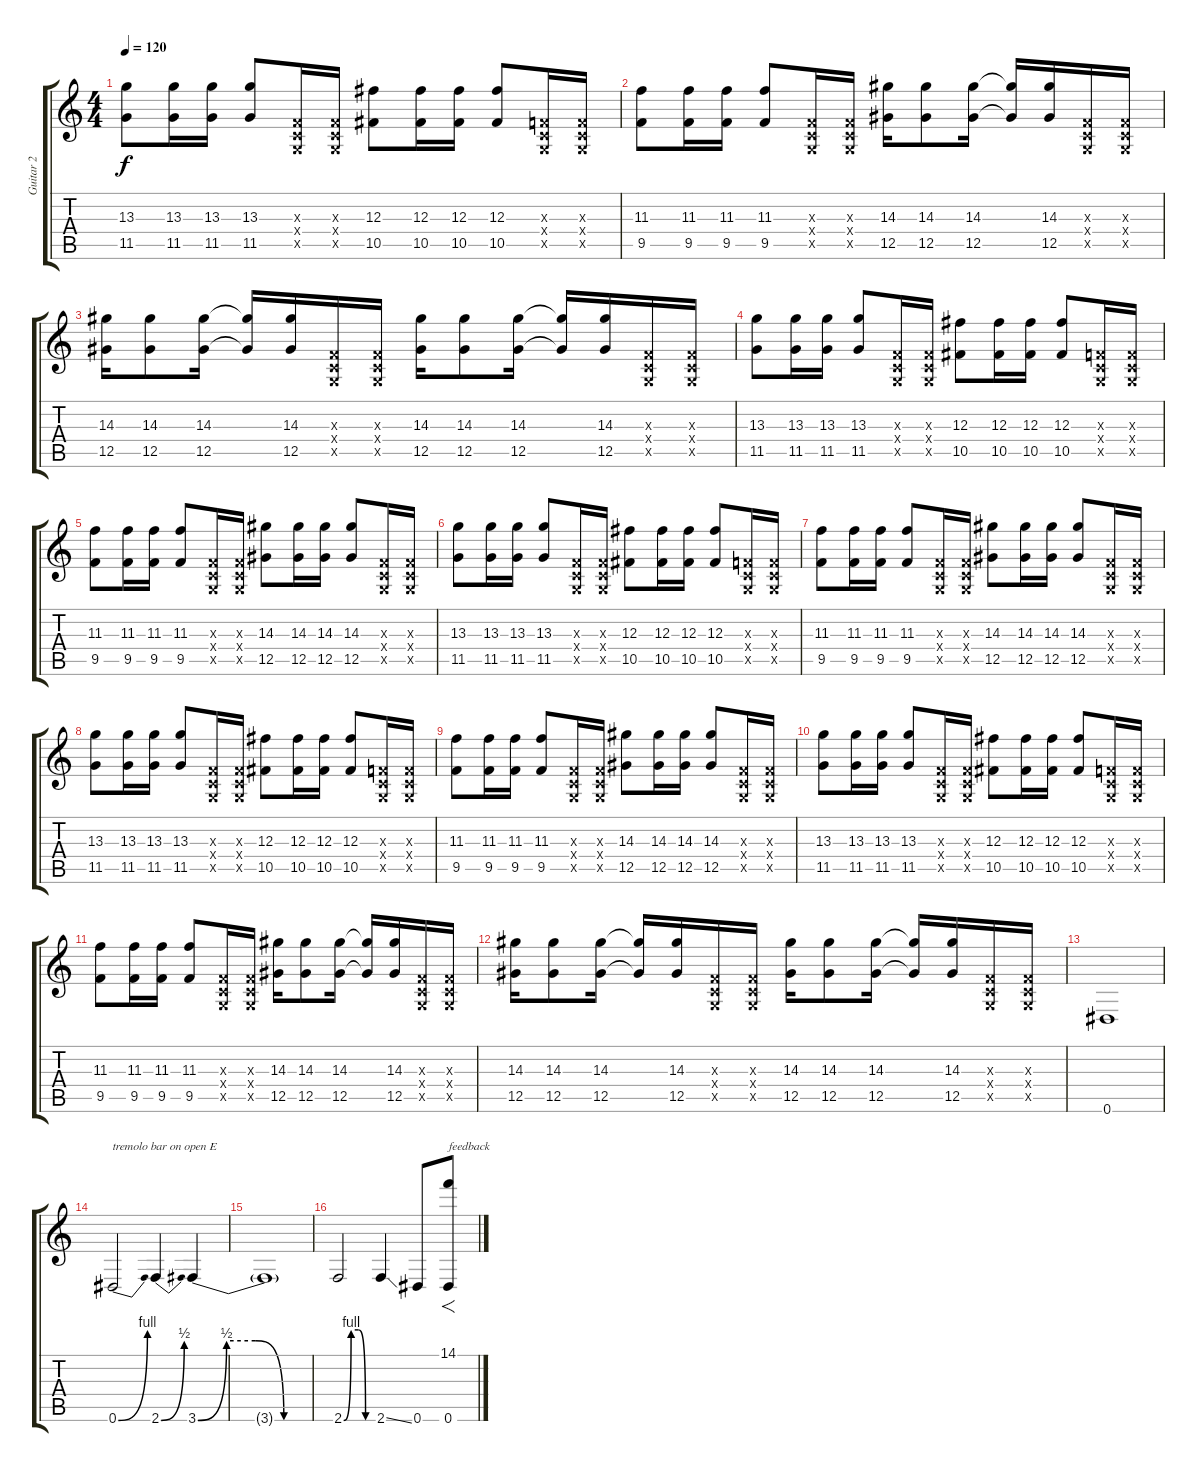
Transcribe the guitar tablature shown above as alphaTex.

\track ("Guitar 2" "Guitar 2") {instrument overdrivenguitar}
\staff {score tabs}
\tuning (Eb4 Bb3 Gb3 Db3 Ab2 Eb2) {hide}
\ts (4 4)
\tempo 120
\clef g2
\ks c
(13.3 11.5).8{dy f} (13.3 11.5).16 (13.3 11.5).16 (13.3 11.5).8 (-1.3{x} -1.4{x} -1.5{x}).16 (-1.3{x} -1.4{x} -1.5{x}).16 (12.3 10.5).8 (12.3 10.5).16 (12.3 10.5).16 (12.3 10.5).8 (-1.3{x} -1.4{x} -1.5{x}).16 (-1.3{x} -1.4{x} -1.5{x}).16 |
(11.3 9.5).8 (11.3 9.5).16 (11.3 9.5).16 (11.3 9.5).8 (-1.3{x} -1.4{x} -1.5{x}).16 (-1.3{x} -1.4{x} -1.5{x}).16 (14.3 12.5).16 (14.3 12.5).8 (14.3 12.5).16 (14.3{t} 12.5{t}).16 (14.3 12.5).16 (-1.3{x} -1.4{x} -1.5{x}).16 (-1.3{x} -1.4{x} -1.5{x}).16 |
(14.3 12.5).16 (14.3 12.5).8 (14.3 12.5).16 (14.3{t} 12.5{t}).16 (14.3 12.5).16 (-1.3{x} -1.4{x} -1.5{x}).16 (-1.3{x} -1.4{x} -1.5{x}).16 (14.3 12.5).16 (14.3 12.5).8 (14.3 12.5).16 (14.3{t} 12.5{t}).16 (14.3 12.5).16 (-1.3{x} -1.4{x} -1.5{x}).16 (-1.3{x} -1.4{x} -1.5{x}).16 |
(13.3 11.5).8 (13.3 11.5).16 (13.3 11.5).16 (13.3 11.5).8 (-1.3{x} -1.4{x} -1.5{x}).16 (-1.3{x} -1.4{x} -1.5{x}).16 (12.3 10.5).8 (12.3 10.5).16 (12.3 10.5).16 (12.3 10.5).8 (-1.3{x} -1.4{x} -1.5{x}).16 (-1.3{x} -1.4{x} -1.5{x}).16 |
(11.3 9.5).8 (11.3 9.5).16 (11.3 9.5).16 (11.3 9.5).8 (-1.3{x} -1.4{x} -1.5{x}).16 (-1.3{x} -1.4{x} -1.5{x}).16 (14.3 12.5).8 (14.3 12.5).16 (14.3 12.5).16 (14.3 12.5).8 (-1.3{x} -1.4{x} -1.5{x}).16 (-1.3{x} -1.4{x} -1.5{x}).16 |
(13.3 11.5).8 (13.3 11.5).16 (13.3 11.5).16 (13.3 11.5).8 (-1.3{x} -1.4{x} -1.5{x}).16 (-1.3{x} -1.4{x} -1.5{x}).16 (12.3 10.5).8 (12.3 10.5).16 (12.3 10.5).16 (12.3 10.5).8 (-1.3{x} -1.4{x} -1.5{x}).16 (-1.3{x} -1.4{x} -1.5{x}).16 |
(11.3 9.5).8 (11.3 9.5).16 (11.3 9.5).16 (11.3 9.5).8 (-1.3{x} -1.4{x} -1.5{x}).16 (-1.3{x} -1.4{x} -1.5{x}).16 (14.3 12.5).8 (14.3 12.5).16 (14.3 12.5).16 (14.3 12.5).8 (-1.3{x} -1.4{x} -1.5{x}).16 (-1.3{x} -1.4{x} -1.5{x}).16 |
(13.3 11.5).8 (13.3 11.5).16 (13.3 11.5).16 (13.3 11.5).8 (-1.3{x} -1.4{x} -1.5{x}).16 (-1.3{x} -1.4{x} -1.5{x}).16 (12.3 10.5).8 (12.3 10.5).16 (12.3 10.5).16 (12.3 10.5).8 (-1.3{x} -1.4{x} -1.5{x}).16 (-1.3{x} -1.4{x} -1.5{x}).16 |
(11.3 9.5).8 (11.3 9.5).16 (11.3 9.5).16 (11.3 9.5).8 (-1.3{x} -1.4{x} -1.5{x}).16 (-1.3{x} -1.4{x} -1.5{x}).16 (14.3 12.5).8 (14.3 12.5).16 (14.3 12.5).16 (14.3 12.5).8 (-1.3{x} -1.4{x} -1.5{x}).16 (-1.3{x} -1.4{x} -1.5{x}).16 |
(13.3 11.5).8 (13.3 11.5).16 (13.3 11.5).16 (13.3 11.5).8 (-1.3{x} -1.4{x} -1.5{x}).16 (-1.3{x} -1.4{x} -1.5{x}).16 (12.3 10.5).8 (12.3 10.5).16 (12.3 10.5).16 (12.3 10.5).8 (-1.3{x} -1.4{x} -1.5{x}).16 (-1.3{x} -1.4{x} -1.5{x}).16 |
(11.3 9.5).8 (11.3 9.5).16 (11.3 9.5).16 (11.3 9.5).8 (-1.3{x} -1.4{x} -1.5{x}).16 (-1.3{x} -1.4{x} -1.5{x}).16 (14.3 12.5).16 (14.3 12.5).8 (14.3 12.5).16 (14.3{t} 12.5{t}).16 (14.3 12.5).16 (-1.3{x} -1.4{x} -1.5{x}).16 (-1.3{x} -1.4{x} -1.5{x}).16 |
(14.3 12.5).16 (14.3 12.5).8 (14.3 12.5).16 (14.3{t} 12.5{t}).16 (14.3 12.5).16 (-1.3{x} -1.4{x} -1.5{x}).16 (-1.3{x} -1.4{x} -1.5{x}).16 (14.3 12.5).16 (14.3 12.5).8 (14.3 12.5).16 (14.3{t} 12.5{t}).16 (14.3 12.5).16 (-1.3{x} -1.4{x} -1.5{x}).16 (-1.3{x} -1.4{x} -1.5{x}).16 |
0.6.1 |
0.6{be (bend 0 0 60 4)}.2{txt "tremolo bar on open E"} 2.6{be (bend 0 0 60 2)}.4 3.6{be (custom 0 0 15 2 30 2 45 0 60 0)}.4 |
3.6{t}.1 |
2.6{be (custom 0 0 15 4 30 4 45 0 60 0)}.2 2.6{ss}.4 0.6.8 (14.1 0.6).8{f txt "feedback"}
